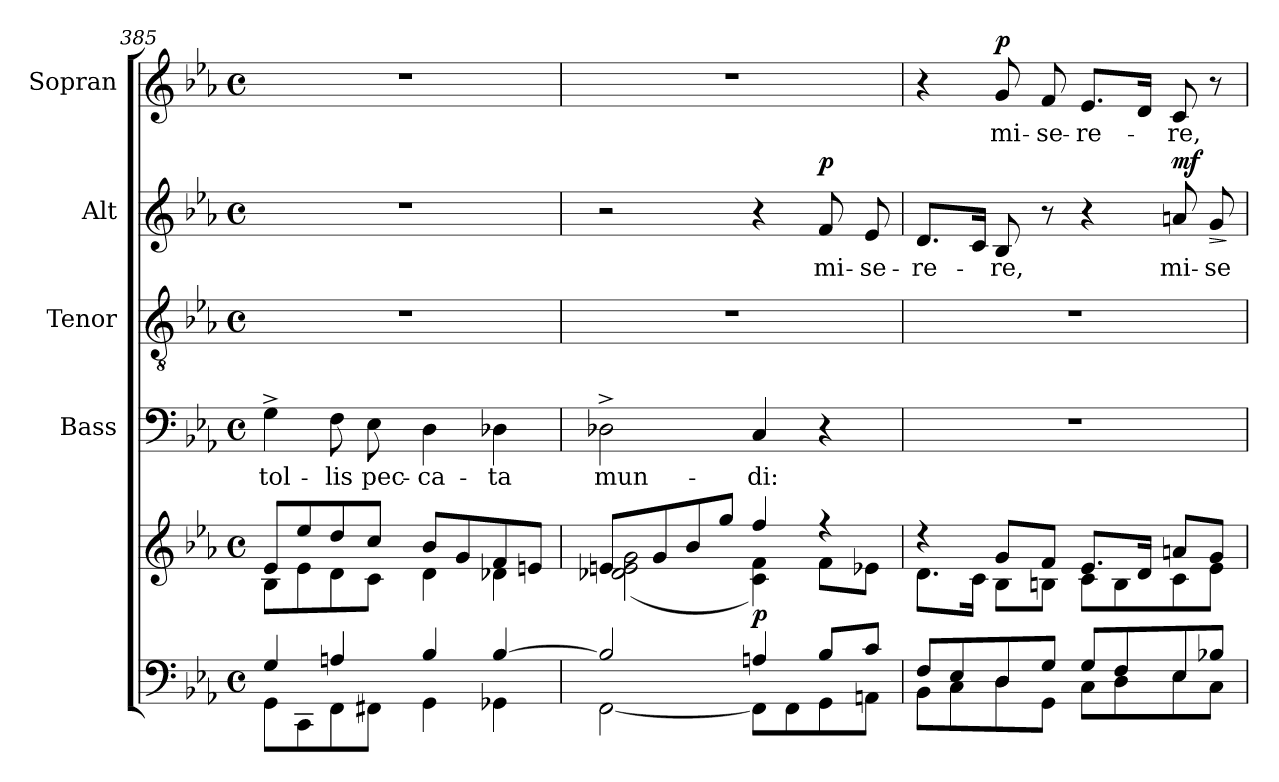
**kern	**kern	**dynam	**kern	**text	**kern	**kern	**text	**dynam	**kern	**text	**dynam
*part5	*part5	*part5	*part4	*part4	*part3	*part2	*part2	*part2	*part1	*part1	*part1
*staff6	*staff5	*staff5/6	*staff4	*staff4	*staff3	*staff2	*staff2	*staff2	*staff1	*staff1	*staff1
*	*	*	*I"Bass	*	*I"Tenor	*I"Alt	*	*	*I"Sopran	*	*
*	*	*	*I'B.	*	*I'T.	*I'A.	*	*	*I'S.	*	*
*clefF4	*clefG2	*	*clefF4	*	*clefGv2	*clefG2	*	*	*clefG2	*	*
*k[b-e-a-]	*k[b-e-a-]	*	*k[b-e-a-]	*	*k[b-e-a-]	*k[b-e-a-]	*	*	*k[b-e-a-]	*	*
*E-:	*E-:	*	*E-:	*	*E-:	*E-:	*	*	*E-:	*	*
*M4/4	*M4/4	*	*M4/4	*	*M4/4	*M4/4	*	*	*M4/4	*	*
*met(c)	*met(c)	*	*met(c)	*	*met(c)	*met(c)	*	*	*met(c)	*	*
=385	=385	=385	=385	=385	=385	=385	=385	=385	=385	=385	=385
*^	*^	*	*	*	*	*	*	*	*	*	*
!	!	!	!	!	!	!LO:LY:b	!	!	!	!	!	!	!
4G/	8GG\L	8e-/L	8B-\L	.	4G^>\	tol-	1r	1r	.	.	1r	.	.
.	8CC\	8ee-/	8e-\	.	.	.	.	.	.	.	.	.	.
!	!	!	!	!	!	!LO:LY:b	!	!	!	!	!	!	!
4An/	8FF\	8dd/	8d\	.	8F\	-lis	.	.	.	.	.	.	.
!	!	!	!	!	!	!LO:LY:b	!	!	!	!	!	!	!
.	8FF#X\J	8cc/J	8c\J	.	8E-\	pec-	.	.	.	.	.	.	.
!	!	!	!	!	!	!LO:LY:b	!	!	!	!	!	!	!
4B-/	4GG\	8b-/L	4d\	.	4D\	-ca-	.	.	.	.	.	.	.
.	.	8g/	.	.	.	.	.	.	.	.	.	.	.
!	!	!	!	!	!	!LO:LY:b	!	!	!	!	!	!	!
[>4B-/	4GG-X\	8f/	4d-X\	.	4D-X\	-ta	.	.	.	.	.	.	.
.	.	8en/J	.	.	.	.	.	.	.	.	.	.	.
!!LO:LB:g=z
=386	=386	=386	=386	=386	=386	=386	=386	=386	=386	=386	=386	=386	=386
!	!	!	!	!	!	!LO:LY:b	!	!	!	!	!	!	!
2B-/]	[<2FF\	8en/L	(2d-X\ 2e\ 2g\	.	2D-X^>\	mun-	1r	2r	.	.	1r	.	.
.	.	8g/	.	.	.	.	.	.	.	.	.	.	.
.	.	8b-/	.	.	.	.	.	.	.	.	.	.	.
.	.	8gg/J	.	.	.	.	.	.	.	.	.	.	.
!	!	!	!	!LO:DY:b	!	!LO:LY:b	!	!	!	!	!	!	!
4An/	8FF\L]	4ff/	4c\ 4f\)	p	4C/	-di:	.	4r	.	.	.	.	.
.	8FF\	.	.	.	.	.	.	.	.	.	.	.	.
!	!	!	!	!	!	!	!	!	!LO:LY:b	!LO:DY:a	!	!	!
8B-/L	8GG\	4ree	8f\L	.	4r	.	.	8f/	mi-	p	.	.	.
!	!	!	!	!	!	!	!	!	!LO:LY:b	!	!	!	!
8c/J	8AAn\J	.	8e-X\J	.	.	.	.	8e-/	-se-	.	.	.	.
=387	=387	=387	=387	=387	=387	=387	=387	=387	=387	=387	=387	=387	=387
!	!	!	!	!	!	!	!	!	!LO:LY:b	!	!	!	!
8F/L	8BB-\L	4r	8.d\L	.	1r	.	1r	8.d/L	-re-	.	4r	.	.
8E-/	8C\	.	.	.	.	.	.	.	.	.	.	.	.
.	.	.	16c\Jk	.	.	.	.	16c/Jk	.	.	.	.	.
!	!	!	!	!	!	!	!	!	!LO:LY:b	!	!	!LO:LY:b	!LO:DY:a
8D/	8D\	8g/L	8B-\L	.	.	.	.	8B-/	-re,	.	8g/	mi-	p
!	!	!	!	!	!	!	!	!	!	!	!	!LO:LY:b	!
8G/J	8GG\J	8f/J	8Bn\J	.	.	.	.	8r	.	.	8f/	-se-	.
!	!	!	!	!	!	!	!	!	!	!	!	!LO:LY:b	!
8G/L	8C\L	8.e-/L	8c\L	.	.	.	.	4r	.	.	8.e-/L	-re-	.
8F/	8D\	.	8B\	.	.	.	.	.	.	.	.	.	.
.	.	16d/Jk	.	.	.	.	.	.	.	.	16d/Jk	.	.
!	!	!	!	!	!	!	!	!	!LO:LY:b	!LO:DY:a	!	!LO:LY:b	!
8E-/	8E-\	8an/L	8c\	.	.	.	.	8an/	mi-	mf	8c/	-re,	.
!	!	!	!	!	!	!	!	!	!LO:LY:b	!LO:HP:b	!	!	!
8B-X/J	8C\J	8g/J	8e-\J	.	.	.	.	8g/	-se-	>	8r	.	.
*v	*v	*	*	*	*	*	*	*	*	*	*	*	*
*	*v	*v	*	*	*	*	*	*	*	*	*	*
.	.	.	.	.	.	.	.	]	.	.	.
=	=	=	=	=	=	=	=	=	=	=	=
*-	*-	*-	*-	*-	*-	*-	*-	*-	*-	*-	*-
